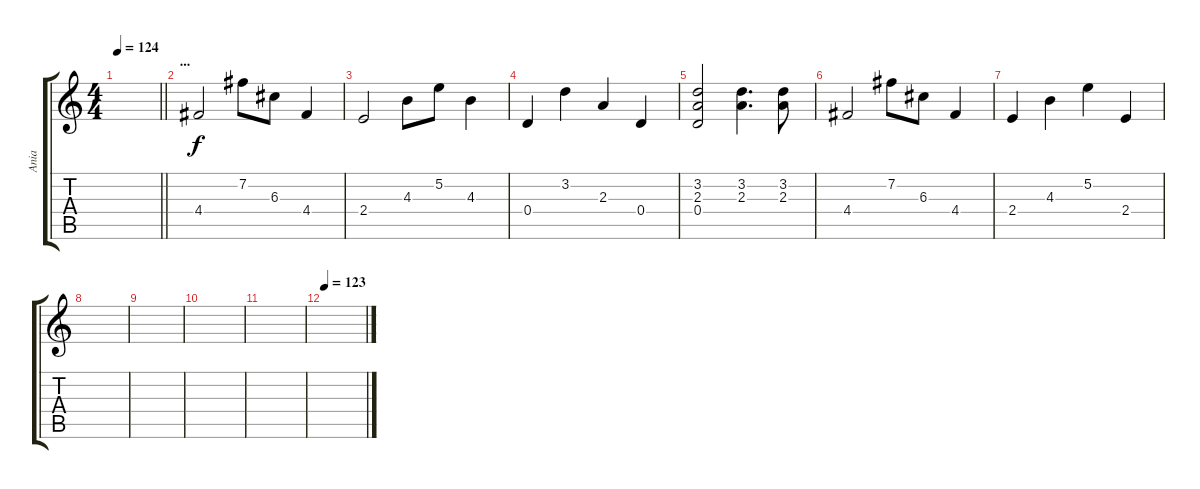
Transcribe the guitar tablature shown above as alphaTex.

\track ("Ania" "Ania") {instrument electricguitarclean}
\staff {score tabs}
\tuning (E4 B3 G3 D3 A2 E2) {hide}
\ts (4 4)
\tempo 124
\clef g2
\barLineRight lightlight
\ks c
|
\section ("" "...")
4.4.2 7.2.8 6.3.8 4.4.4 |
2.4.2 4.3.8 5.2.8 4.3.4 |
0.4.4 3.2.4 2.3.4 0.4.4 |
(3.2 2.3 0.4).2 (3.2 2.3).4{d} (3.2 2.3).8 |
4.4.2 7.2.8 6.3.8 4.4.4 |
2.4.4 4.3.4 5.2.4 2.4.4 |
|
|
|
|
\tempo 123
